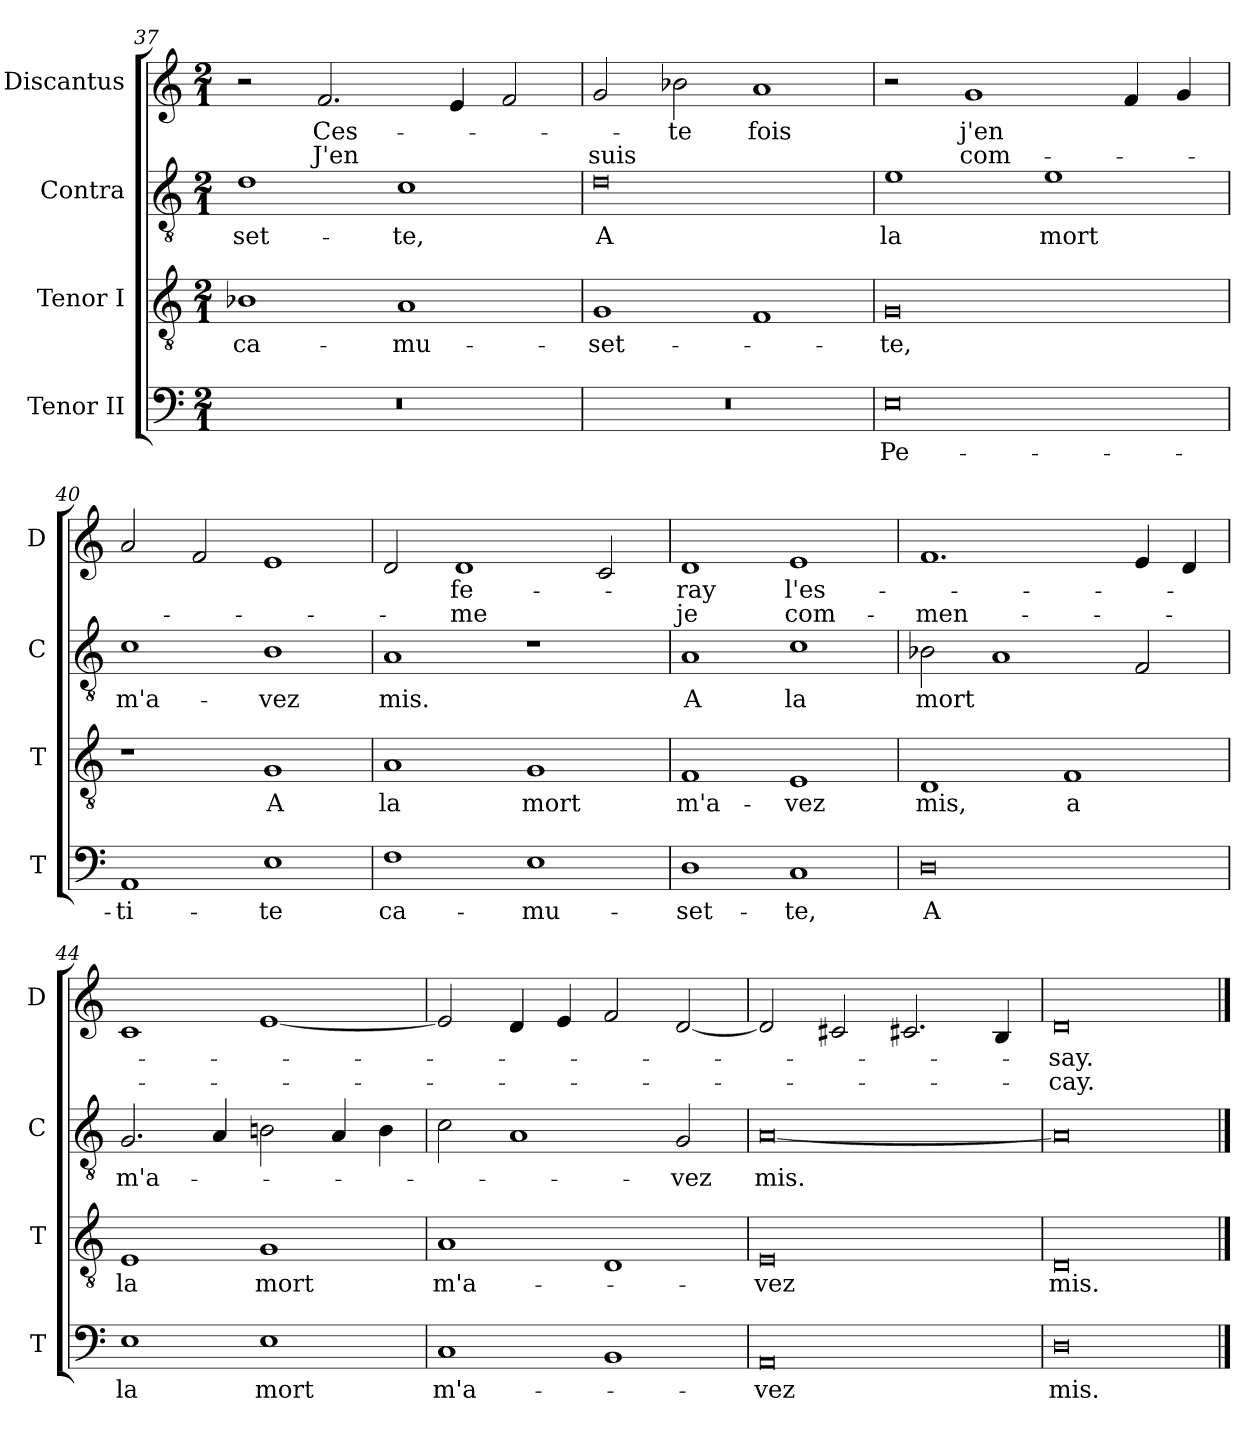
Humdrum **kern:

**kern	**text	**kern	**text	**kern	**text	**kern	**text	**text
*part4	*part4	*part3	*part3	*part2	*part2	*part1	*part1	*part1
*staff4	*staff4	*staff3	*staff3	*staff2	*staff2	*staff1	*staff1	*staff1
*I"Tenor II	*	*I"Tenor I	*	*I"Contra	*	*I"Discantus	*	*
*I'T	*	*I'T	*	*I'C	*	*I'D	*	*
*clefF4	*	*clefGv2	*	*clefGv2	*	*clefG2	*	*
*k[]	*	*k[]	*	*k[]	*	*k[]	*	*
*M2/1	*	*M2/1	*	*M2/1	*	*M2/1	*	*
=37	=37	=37	=37	=37	=37	=37	=37	=37
0r	.	1B-X	ca-	1d	-set-	2r	.	.
.	.	.	.	.	.	2.f	Ces-	J'en
.	.	1A	-mu-	1c	-te,	.	.	.
.	.	.	.	.	.	4e	.	.
.	.	.	.	.	.	2f	.	.
=38	=38	=38	=38	=38	=38	=38	=38	=38
0r	.	1G	-set-	0d	A	2g	.	suis
.	.	.	.	.	.	2b-X	-te	.
.	.	1F	.	.	.	1a	fois	.
=39	=39	=39	=39	=39	=39	=39	=39	=39
0E	Pe-	0G	-te,	1e	la	2r	.	.
.	.	.	.	.	.	1g	j'en	com-
.	.	.	.	1e	mort	.	.	.
.	.	.	.	.	.	4f	.	.
.	.	.	.	.	.	4g	.	.
=40	=40	=40	=40	=40	=40	=40	=40	=40
1AA	-ti-	1r	.	1c	m'a-	2a	.	.
.	.	.	.	.	.	2f	.	.
1E	-te	1G	A	1B	-vez	1e	.	.
=41	=41	=41	=41	=41	=41	=41	=41	=41
1F	ca-	1A	la	1A	mis.	2d	.	.
.	.	.	.	.	.	1d	fe-	-me
1E	-mu-	1G	mort	1r	.	.	.	.
.	.	.	.	.	.	2c	.	.
=42	=42	=42	=42	=42	=42	=42	=42	=42
1D	-set-	1F	m'a-	1A	A	1d	-ray	je
1C	-te,	1E	-vez	1c	la	1e	l'es-	com-
=43	=43	=43	=43	=43	=43	=43	=43	=43
0D	A	1D	mis,	2B-X	mort	1.f	.	-men-
.	.	.	.	1A	.	.	.	.
.	.	1F	a	.	.	.	.	.
.	.	.	.	2F	.	4e	.	.
.	.	.	.	.	.	4d	.	.
=44	=44	=44	=44	=44	=44	=44	=44	=44
1E	la	1E	la	2.G	m'a-	1c	.	.
.	.	.	.	4A	.	.	.	.
1E	mort	1G	mort	2Bn	.	[1e	.	.
.	.	.	.	4A	.	.	.	.
.	.	.	.	4B	.	.	.	.
=45	=45	=45	=45	=45	=45	=45	=45	=45
1C	m'a-	1A	m'a-	2c	.	2e]	.	.
.	.	.	.	1A	.	4d	.	.
.	.	.	.	.	.	4e	.	.
1BB	.	1D	.	.	.	2f	.	.
.	.	.	.	2G	-vez	[2d	.	.
=46	=46	=46	=46	=46	=46	=46	=46	=46
0AA	-vez	0E	-vez	[0A	mis.	2d]	.	.
.	.	.	.	.	.	2c#X	.	.
.	.	.	.	.	.	2.c#X	.	.
.	.	.	.	.	.	4B	.	.
=47	=47	=47	=47	=47	=47	=47	=47	=47
0D	mis.	0D	mis.	0A]	.	0d	-say.	-cay.
==	==	==	==	==	==	==	==	==
*-	*-	*-	*-	*-	*-	*-	*-	*-
